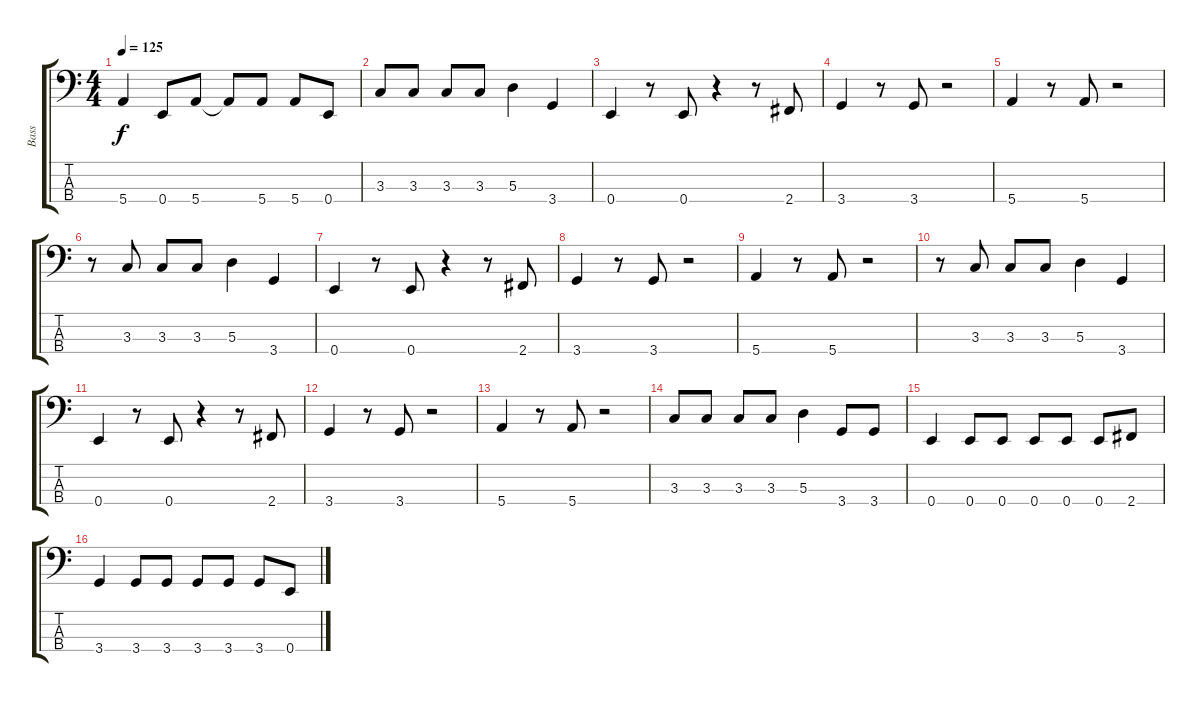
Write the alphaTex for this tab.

\track ("Bass" "Bass") {instrument electricbasspick}
\staff {score tabs}
\tuning (G2 D2 A1 E1) {hide}
\ts (4 4)
\tempo 125
\clef f4
\ks c
5.4.4{dy f} 0.4.8 5.4.8 5.4{t}.8 5.4.8 5.4.8 0.4.8 |
3.3.8 3.3.8 3.3.8 3.3.8 5.3.4 3.4.4 |
0.4.4 r.8 0.4.8 r.4 r.8 2.4.8 |
3.4.4 r.8 3.4.8 r.2 |
5.4.4 r.8 5.4.8 r.2 |
r.8 3.3.8 3.3.8 3.3.8 5.3.4 3.4.4 |
0.4.4 r.8 0.4.8 r.4 r.8 2.4.8 |
3.4.4 r.8 3.4.8 r.2 |
5.4.4 r.8 5.4.8 r.2 |
r.8 3.3.8 3.3.8 3.3.8 5.3.4 3.4.4 |
0.4.4 r.8 0.4.8 r.4 r.8 2.4.8 |
3.4.4 r.8 3.4.8 r.2 |
5.4.4 r.8 5.4.8 r.2 |
3.3.8 3.3.8 3.3.8 3.3.8 5.3.4 3.4.8 3.4.8 |
0.4.4 0.4.8 0.4.8 0.4.8 0.4.8 0.4.8 2.4.8 |
3.4.4 3.4.8 3.4.8 3.4.8 3.4.8 3.4.8 0.4.8
